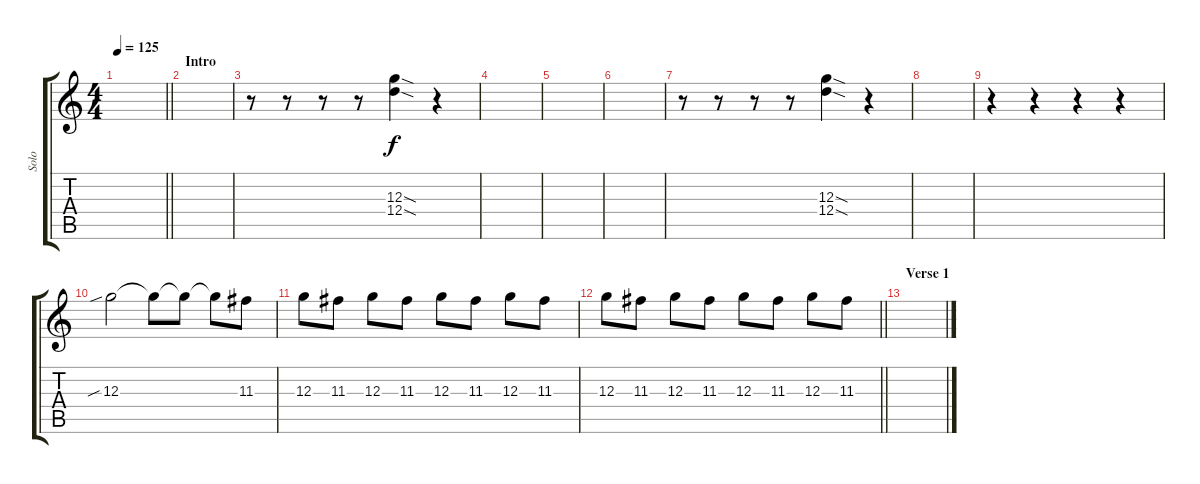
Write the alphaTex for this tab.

\track ("Solo" "Solo") {instrument acousticguitarsteel}
\staff {score tabs}
\tuning (E4 B3 G3 D3 A2 E2) {hide}
\ts (4 4)
\tempo 125
\clef g2
\barLineRight lightlight
\ks c
|
\section ("" "Intro")
|
r.8 r.8 r.8 r.8 (12.3{sod} 12.4{sod}).4 r.4 |
|
|
|
r.8 r.8 r.8 r.8 (12.3{sod} 12.4{sod}).4 r.4 |
|
r.4 r.4 r.4 r.4 |
12.3{sib}.2 12.3{t}.8 12.3{t}.8 12.3{t}.8 11.3.8 |
12.3.8 11.3.8 12.3.8 11.3.8 12.3.8 11.3.8 12.3.8 11.3.8 |
\barLineRight lightlight
12.3.8 11.3.8 12.3.8 11.3.8 12.3.8 11.3.8 12.3.8 11.3.8 |
\section ("" "Verse 1")
